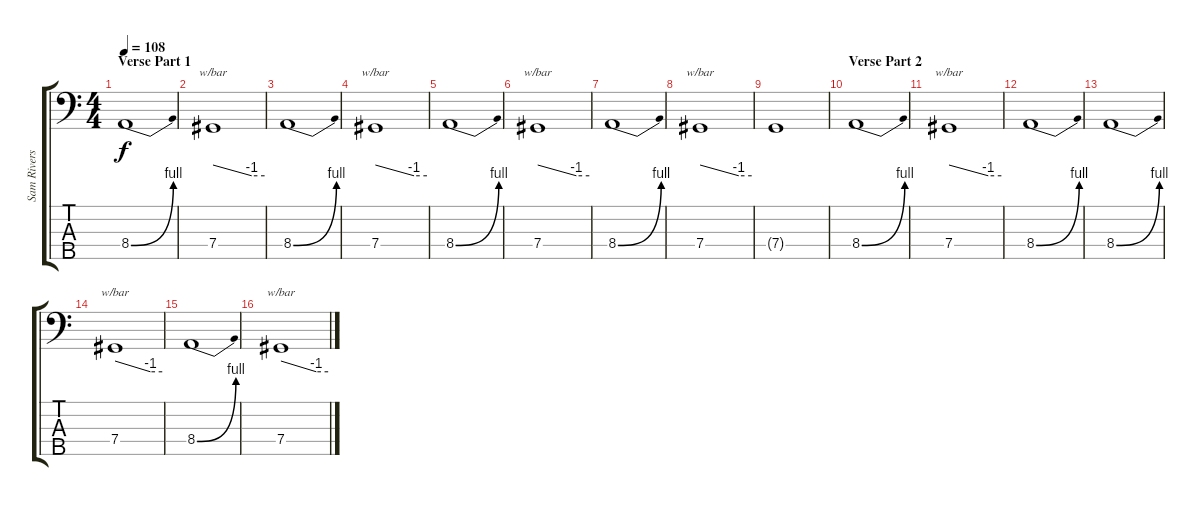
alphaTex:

\track ("Sam Rivers - Bass" "Sam Rivers") {instrument electricbassfinger}
\staff {score tabs}
\tuning (E2 B1 Gb1 Db1 Ab0) {hide}
\ts (4 4)
\section ("" "Verse Part 1")
\tempo 108
\clef f4
\ks c
8.4{be (bend 0 0 60 4)}.1{dy f} |
7.4.1{tbe (custom default 0 0 45 -4 60 -4)} |
8.4{be (bend 0 0 60 4)}.1 |
7.4.1{tbe (custom default 0 0 45 -4 60 -4)} |
8.4{be (bend 0 0 60 4)}.1 |
7.4.1{tbe (custom default 0 0 45 -4 60 -4)} |
8.4{be (bend 0 0 60 4)}.1 |
7.4.1{tbe (custom default 0 0 45 -4 60 -4)} |
7.4{t}.1 |
\section ("" "Verse Part 2")
8.4{be (bend 0 0 60 4)}.1 |
7.4.1{tbe (custom default 0 0 45 -4 60 -4)} |
8.4{be (bend 0 0 60 4)}.1 |
8.4{be (bend 0 0 60 4)}.1 |
7.4.1{tbe (custom default 0 0 45 -4 60 -4)} |
8.4{be (bend 0 0 60 4)}.1 |
7.4.1{tbe (custom default 0 0 45 -4 60 -4)}
